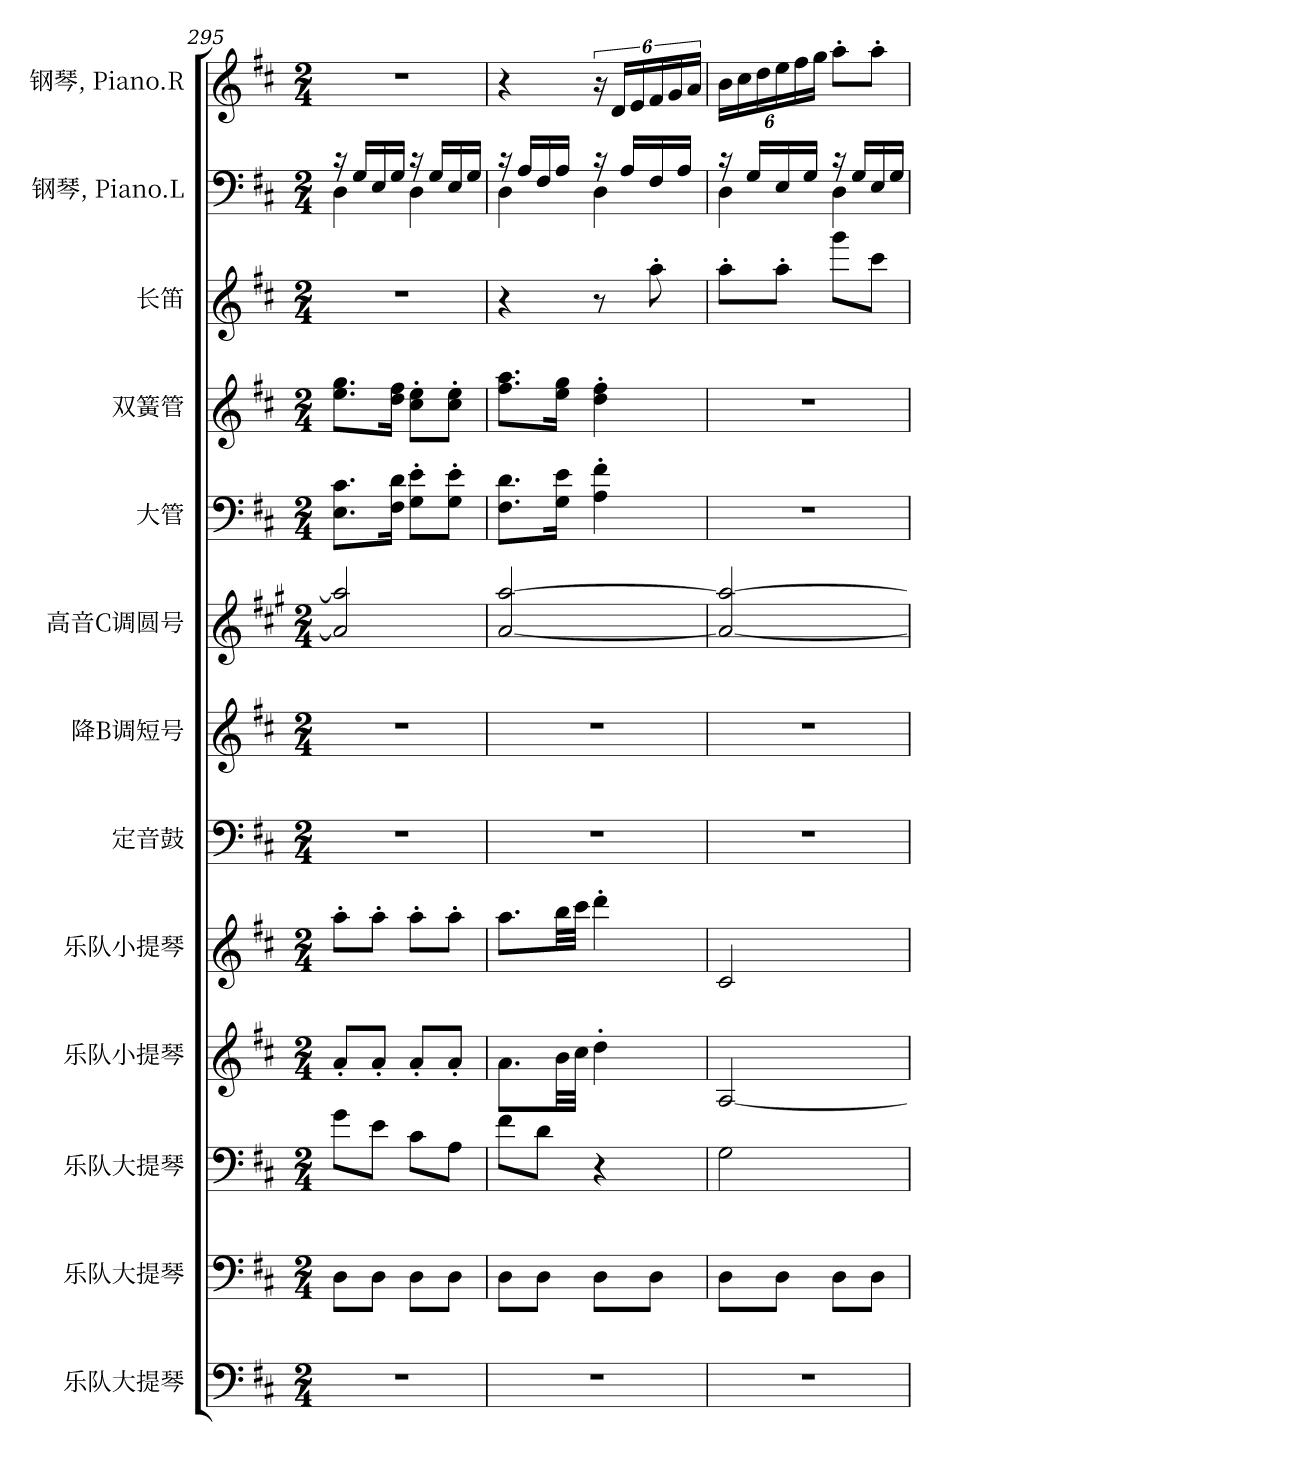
**kern	**kern	**kern	**kern	**kern	**kern	**kern	**kern	**kern	**kern	**kern	**kern	**kern
*part13	*part12	*part11	*part10	*part9	*part8	*part7	*part6	*part5	*part4	*part3	*part2	*part1
*staff13	*staff12	*staff11	*staff10	*staff9	*staff8	*staff7	*staff6	*staff5	*staff4	*staff3	*staff2	*staff1
*I"乐队大提琴	*I"乐队大提琴	*I"乐队大提琴	*I"乐队小提琴	*I"乐队小提琴	*I"定音鼓	*I"降B调短号	*I"高音C调圆号	*I"大管	*I"双簧管	*I"长笛	*I"钢琴, Piano.L	*I"钢琴, Piano.R
*	*	*	*	*	*	*	*	*	*	*	*I'Pno.	*I'Pno.
*clefF4	*clefF4	*clefF4	*clefG2	*clefG2	*clefF4	*clefG2	*clefG2	*clefF4	*clefG2	*clefG2	*clefF4	*clefG2
*	*	*	*	*	*	*ITrd1c2	*ITrd4c7	*	*	*	*	*
*k[f#c#]	*k[f#c#]	*k[f#c#]	*k[f#c#]	*k[f#c#]	*k[f#c#]	*k[]	*k[f#c#]	*k[f#c#]	*k[f#c#]	*k[f#c#]	*k[f#c#]	*k[f#c#]
*M2/4	*M2/4	*M2/4	*M2/4	*M2/4	*M2/4	*M2/4	*M2/4	*M2/4	*M2/4	*M2/4	*M2/4	*M2/4
=295	=295	=295	=295	=295	=295	=295	=295	=295	=295	=295	=295	=295
*	*	*	*	*	*	*	*	*	*	*	*^	*
2r	8D\L	8g\L	8a'/L	8aa'\L	2r	2r	2d/] 2dd/]	8.E\ 8.c#\L	8.ee\ 8.gg\L	2r	16r	4D\	2r
.	.	.	.	.	.	.	.	.	.	.	16G/LL	.	.
.	8D\J	8e\J	8a'/J	8aa'\J	.	.	.	.	.	.	16E/	.	.
.	.	.	.	.	.	.	.	16F#\ 16d\Jk	16dd\ 16ff#\Jk	.	16G/JJ	.	.
.	8D\L	8c#\L	8a'/L	8aa'\L	.	.	.	8G\' 8e\'L	8cc#\' 8ee\'L	.	16r	4D\	.
.	.	.	.	.	.	.	.	.	.	.	16G/LL	.	.
.	8D\J	8A\J	8a'/J	8aa'\J	.	.	.	8G\' 8e\'J	8cc#\' 8ee\'J	.	16E/	.	.
.	.	.	.	.	.	.	.	.	.	.	16G/JJ	.	.
=296	=296	=296	=296	=296	=296	=296	=296	=296	=296	=296	=296	=296	=296
2r	8D\L	8f#\L	8.a\L	8.aa\L	2r	2r	[2d/ [2dd/	8.F#\ 8.d\L	8.ff#\ 8.aa\L	4r	16r	4D\	4r
.	.	.	.	.	.	.	.	.	.	.	16A/LL	.	.
.	8D\J	8d\J	.	.	.	.	.	.	.	.	16F#/	.	.
.	.	.	32b\LL	32bb\LL	.	.	.	16G\ 16e\Jk	16ee\ 16gg\Jk	.	16A/JJ	.	.
.	.	.	32cc#\JJJ	32ccc#\JJJ	.	.	.	.	.	.	.	.	.
.	8D\L	4r	4dd'\	4ddd'\	.	.	.	4A\' 4f#\'	4dd\' 4ff#\'	8r	16r	4D\	24r
.	.	.	.	.	.	.	.	.	.	.	.	.	24d/LL
.	.	.	.	.	.	.	.	.	.	.	16A/LL	.	.
.	.	.	.	.	.	.	.	.	.	.	.	.	24e/
*	*	*	*	*	*	*	*	*	*	*	*	*	*Xbrackettup
.	8D\J	.	.	.	.	.	.	.	.	8aa'\	16F#/	.	24f#/
.	.	.	.	.	.	.	.	.	.	.	.	.	24g/
.	.	.	.	.	.	.	.	.	.	.	16A/JJ	.	.
.	.	.	.	.	.	.	.	.	.	.	.	.	24a/JJ
=297	=297	=297	=297	=297	=297	=297	=297	=297	=297	=297	=297	=297	=297
2r	8D\L	2G\	[2A/	2c#/	2r	2r	2d/_ 2dd/_	2r	2r	8aa'\L	16r	4D\	24b\LL
.	.	.	.	.	.	.	.	.	.	.	.	.	24cc#\
.	.	.	.	.	.	.	.	.	.	.	16G/LL	.	.
.	.	.	.	.	.	.	.	.	.	.	.	.	24dd\
.	8D\J	.	.	.	.	.	.	.	.	8aa'\J	16E/	.	24ee\
.	.	.	.	.	.	.	.	.	.	.	.	.	24ff#\
.	.	.	.	.	.	.	.	.	.	.	16G/JJ	.	.
.	.	.	.	.	.	.	.	.	.	.	.	.	24gg\JJ
.	8D\L	.	.	.	.	.	.	.	.	8ggg\L	16r	4D\	8aa'\L
.	.	.	.	.	.	.	.	.	.	.	16G/LL	.	.
.	8D\J	.	.	.	.	.	.	.	.	8ccc#\J	16E/	.	8aa'\J
.	.	.	.	.	.	.	.	.	.	.	16G/JJ	.	.
*	*	*	*	*	*	*	*	*	*	*	*v	*v	*
=	=	=	=	=	=	=	=	=	=	=	=	=
*-	*-	*-	*-	*-	*-	*-	*-	*-	*-	*-	*-	*-
